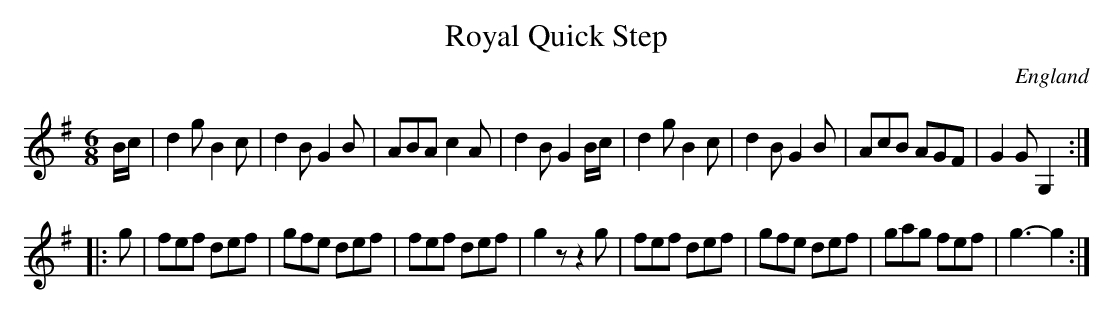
X:1
T:Royal Quick Step
L:1/8
M:6/8
O:England
K:G major
B/c/ | \
d2g B2c | d2B G2B | ABA c2A | d2B G2B/c/ | d2g B2c | d2B G2B | AcB AGF | G2G G,2 ::
g | \
fef def | gfe def | fef def | g2z z2g | \
fef def | gfe def | gag fef | g3- g2 :|
